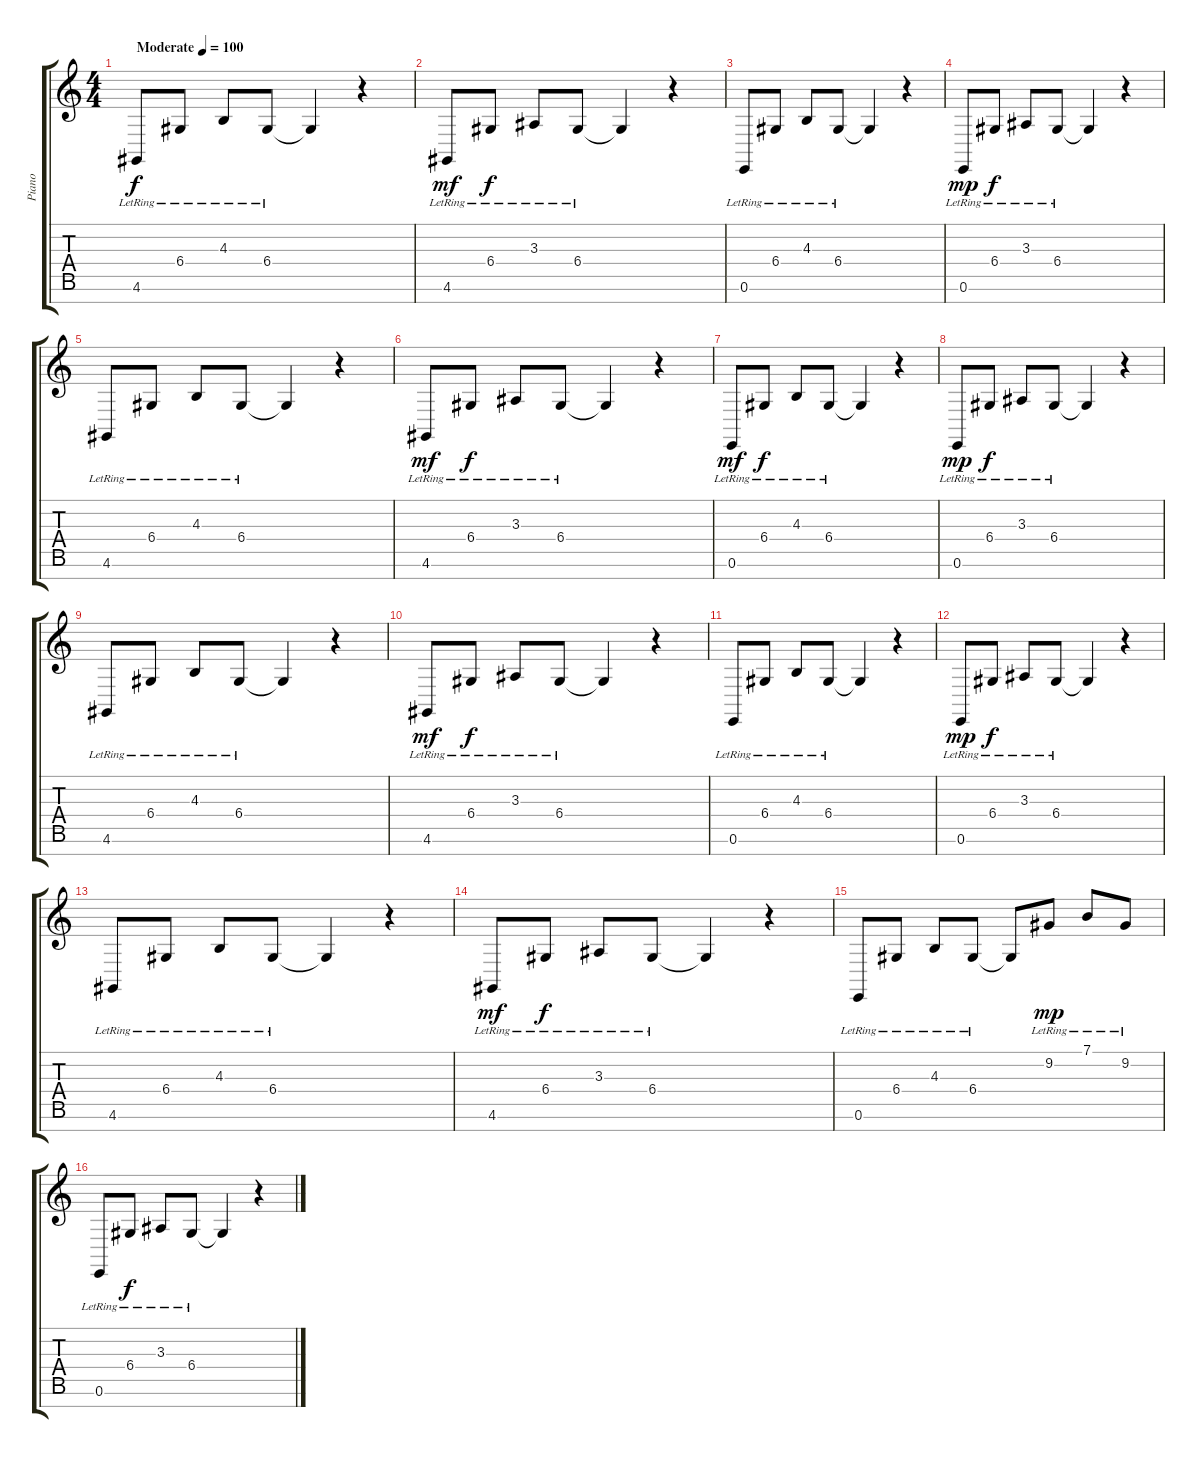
\track ("Piano" "Piano") {instrument acousticgrandpiano}
\staff {score tabs}
\tuning (E4 B3 G3 D3 A2 E2 B1) {hide}
\ts (4 4)
\tempo (100 "Moderate")
\clef g2
\ks c
4.6{lr}.8{dy f instrument acousticgrandpiano} 6.4{lr}.8 4.3{lr}.8 6.4{lr}.8 6.4{t}.4 r.4 |
4.6{lr}.8{dy mf} 6.4{lr}.8{dy f} 3.3{lr}.8 6.4{lr}.8 6.4{t}.4 r.4 |
0.6{lr}.8 6.4{lr}.8 4.3{lr}.8 6.4{lr}.8 6.4{t}.4 r.4 |
0.6{lr}.8{dy mp} 6.4{lr}.8{dy f} 3.3{lr}.8 6.4{lr}.8 6.4{t}.4 r.4 |
4.6{lr}.8 6.4{lr}.8 4.3{lr}.8 6.4{lr}.8 6.4{t}.4 r.4 |
4.6{lr}.8{dy mf} 6.4{lr}.8{dy f} 3.3{lr}.8 6.4{lr}.8 6.4{t}.4 r.4 |
0.6{lr}.8{dy mf} 6.4{lr}.8{dy f} 4.3{lr}.8 6.4{lr}.8 6.4{t}.4 r.4 |
0.6{lr}.8{dy mp} 6.4{lr}.8{dy f} 3.3{lr}.8 6.4{lr}.8 6.4{t}.4 r.4 |
4.6{lr}.8 6.4{lr}.8 4.3{lr}.8 6.4{lr}.8 6.4{t}.4 r.4 |
4.6{lr}.8{dy mf} 6.4{lr}.8{dy f} 3.3{lr}.8 6.4{lr}.8 6.4{t}.4 r.4 |
0.6{lr}.8 6.4{lr}.8 4.3{lr}.8 6.4{lr}.8 6.4{t}.4 r.4 |
0.6{lr}.8{dy mp} 6.4{lr}.8{dy f} 3.3{lr}.8 6.4{lr}.8 6.4{t}.4 r.4 |
4.6{lr}.8 6.4{lr}.8 4.3{lr}.8 6.4{lr}.8 6.4{t}.4 r.4 |
4.6{lr}.8{dy mf} 6.4{lr}.8{dy f} 3.3{lr}.8 6.4{lr}.8 6.4{t}.4 r.4 |
0.6{lr}.8 6.4{lr}.8 4.3{lr}.8 6.4{lr}.8 6.4{t}.8 9.2{lr}.8{dy mp} 7.1{lr}.8 9.2{lr}.8 |
0.6{lr}.8 6.4{lr}.8{dy f} 3.3{lr}.8 6.4{lr}.8 6.4{t}.4 r.4
